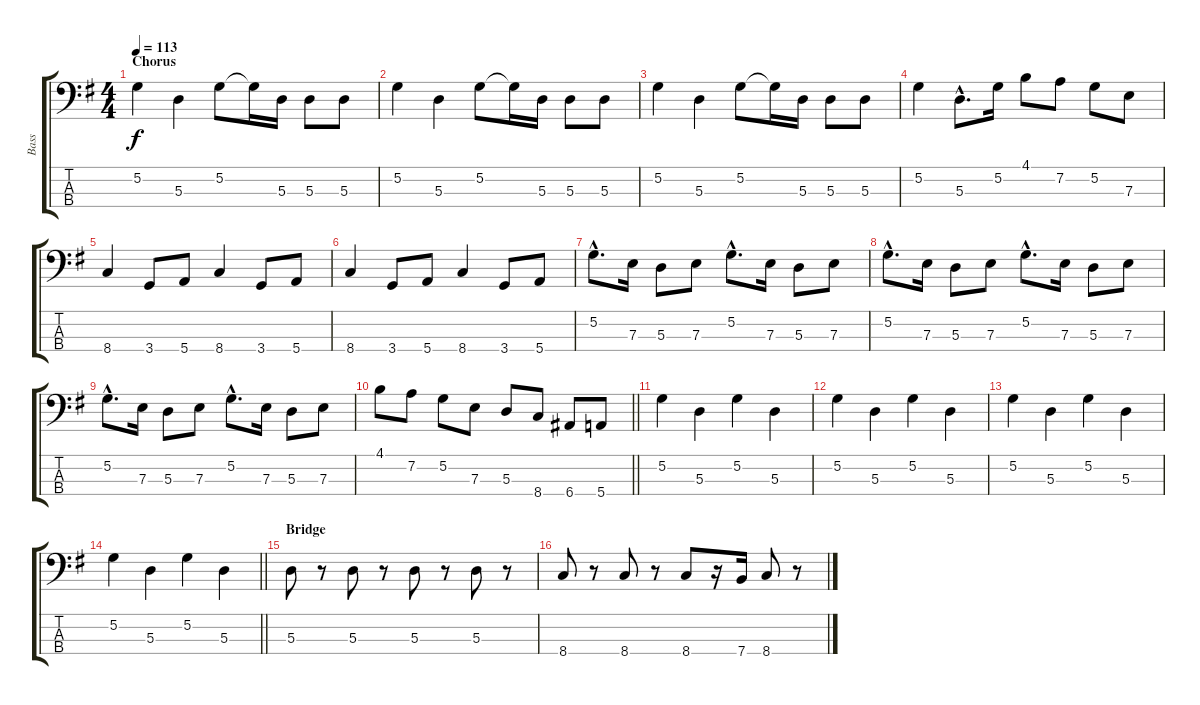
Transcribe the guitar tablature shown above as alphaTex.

\track ("Bass" "Bass") {instrument electricbassfinger}
\staff {score tabs}
\tuning (G2 D2 A1 E1) {hide}
\ts (4 4)
\section ("" "Chorus")
\tempo 113
\clef f4
\ks g
5.2.4{dy f} 5.3.4 5.2.8 5.2{t}.16 5.3.16 5.3.8 5.3.8 |
5.2.4 5.3.4 5.2.8 5.2{t}.16 5.3.16 5.3.8 5.3.8 |
5.2.4 5.3.4 5.2.8 5.2{t}.16 5.3.16 5.3.8 5.3.8 |
5.2.4 5.3{hac}.8{d} 5.2.16 4.1.8 7.2.8 5.2.8 7.3.8 |
8.4.4 3.4.8 5.4.8 8.4.4 3.4.8 5.4.8 |
8.4.4 3.4.8 5.4.8 8.4.4 3.4.8 5.4.8 |
5.2{hac}.8{d} 7.3.16 5.3.8 7.3.8 5.2{hac}.8{d} 7.3.16 5.3.8 7.3.8 |
5.2{hac}.8{d} 7.3.16 5.3.8 7.3.8 5.2{hac}.8{d} 7.3.16 5.3.8 7.3.8 |
5.2{hac}.8{d} 7.3.16 5.3.8 7.3.8 5.2{hac}.8{d} 7.3.16 5.3.8 7.3.8 |
\barLineRight lightlight
4.1.8 7.2.8 5.2.8 7.3.8 5.3.8 8.4.8 6.4.8 5.4.8 |
5.2.4 5.3.4 5.2.4 5.3.4 |
5.2.4 5.3.4 5.2.4 5.3.4 |
5.2.4 5.3.4 5.2.4 5.3.4 |
\barLineRight lightlight
5.2.4 5.3.4 5.2.4 5.3.4 |
\section ("" "Bridge")
5.3.8 r.8 5.3.8 r.8 5.3.8 r.8 5.3.8 r.8 |
8.4.8 r.8 8.4.8 r.8 8.4.8 r.16 7.4.16 8.4.8 r.8
